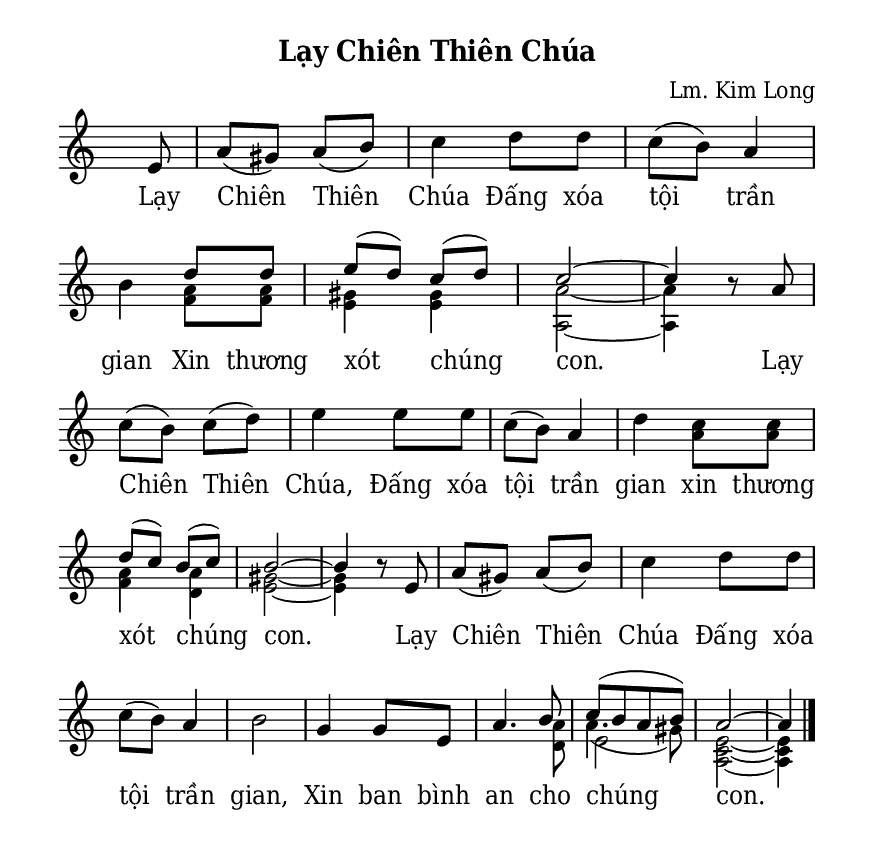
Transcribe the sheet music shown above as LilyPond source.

% Cài đặt chung\
\version "2.22.1"
\include "english.ly"

\header {
  subtitle = \markup { \huge \bold "Lạy Chiên Thiên Chúa" }
  composer = "Lm. Kim Long"
  %arranger = " "
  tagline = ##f
}

% Nhạc phiên khúc
nhacPhienKhucSop = \relative c' {
  \partial 8 e8 |
  a (gs) a (b) |
  c4 d8 d |
  c (b) a4 |
  b4 d8 d |
  e (d) c (d) |
  c2 ~ |
  c4 r8 a |
  c (b) c (d) |
  e4 e8 e |
  c (b) a4 |
  d4 c8 c |
  d (c) b (c) |
  b2 ~ |
  b4 r8 e, |
  a (gs) a (b) |
  c4 d8 d |
  c (b) a4 |
  b2 |
  g4 g8 e |
  a4. b8 |
  c ([b a b]) |
  a2 ~ |
  a4 \bar "|."
}

nhacPhienKhucAlto = \relative c' {
  e8 |
  a (gs) a (b) |
  c4 d8 d |
  c (b) a4 |
  b4 <a f>8 <a f> |
  <gs e>4 <gs e> |
  <a a,>2 ~ |
  <a a,>4 r8 a |
  c (b) c (d) |
  e4 e8 e |
  c (b) a4 |
  d4 a8 a |
  <a f>4 <a d,> |
  <gs e>2 ~ |
  <gs e>4 r8 e |
  a (gs) a (b) |
  c4 d8 d |
  c (b) a4 |
  b2 |
  g4 g8 e |
  a4. <a d,>8 |
  <<
    {
      \voiceOne
      \stemDown a4. _(gs8)
    }
    \new Voice = "splitpart" {
      \voiceTwo
      \once \override NoteColumn.force-hshift = #0.7
      e2
    }
  >>
  <e c a>2 _~ |
  <e c a>4
}

% Lời phiên khúc
loiPhienKhucSop = \lyrics {
  Lạy Chiên Thiên Chúa Đấng xóa tội trần gian
  Xin thương xót chúng con.
  Lạy Chiên Thiên Chúa, Đấng xóa tội trần gian
  xin thương xót chúng con.
  Lạy Chiên Thiên Chúa Đấng xóa tội trần gian,
  Xin ban bình an cho chúng con.
}

% Dàn trang
\paper {
  #(set-paper-size "a5")
  top-margin = 10\mm
  bottom-margin = 10\mm
  left-margin = 10\mm
  right-margin = 10\mm
  indent = #0
  #(define fonts
	 (make-pango-font-tree "Deja Vu Serif Condensed"
	 		       "Deja Vu Serif Condensed"
			       "Deja Vu Serif Condensed"
			       (/ 20 20)))
  print-page-number = ##f
  system-system-spacing = #'((basic-distance . 0.1) (padding . 2.5))
}

TongNhip = {
  \key c \major \time 2/4
  \set Timing.beamExceptions = #'()
  \set Timing.baseMoment = #(ly:make-moment 1/4)
}

% Đổi kích thước nốt cho bè phụ
notBePhu =
#(define-music-function (font-size music) (number? ly:music?)
   (for-some-music
     (lambda (m)
       (if (music-is-of-type? m 'rhythmic-event)
           (begin
             (set! (ly:music-property m 'tweaks)
                   (cons `(font-size . ,font-size)
                         (ly:music-property m 'tweaks)))
             #t)
           #f))
     music)
   music)

\score {
  \new ChoirStaff <<
    \new Staff \with {
        \consists "Merge_rests_engraver"
        printPartCombineTexts = ##f
      }
      <<
      \new Voice \TongNhip \partCombine 
        \nhacPhienKhucSop
        \notBePhu -1 { \nhacPhienKhucAlto }
      \new NullVoice = beSop \nhacPhienKhucSop
      \new Lyrics \lyricsto beSop \loiPhienKhucSop
      >>
  >>
  \layout {
    \override Staff.TimeSignature.transparent = ##t
    \override Lyrics.LyricSpace.minimum-distance = #1.5
    \override LyricHyphen.minimum-distance = #1
    \override Score.BarNumber.break-visibility = ##(#f #f #f)
    \override Score.SpacingSpanner.uniform-stretching = ##t
  } 
}
